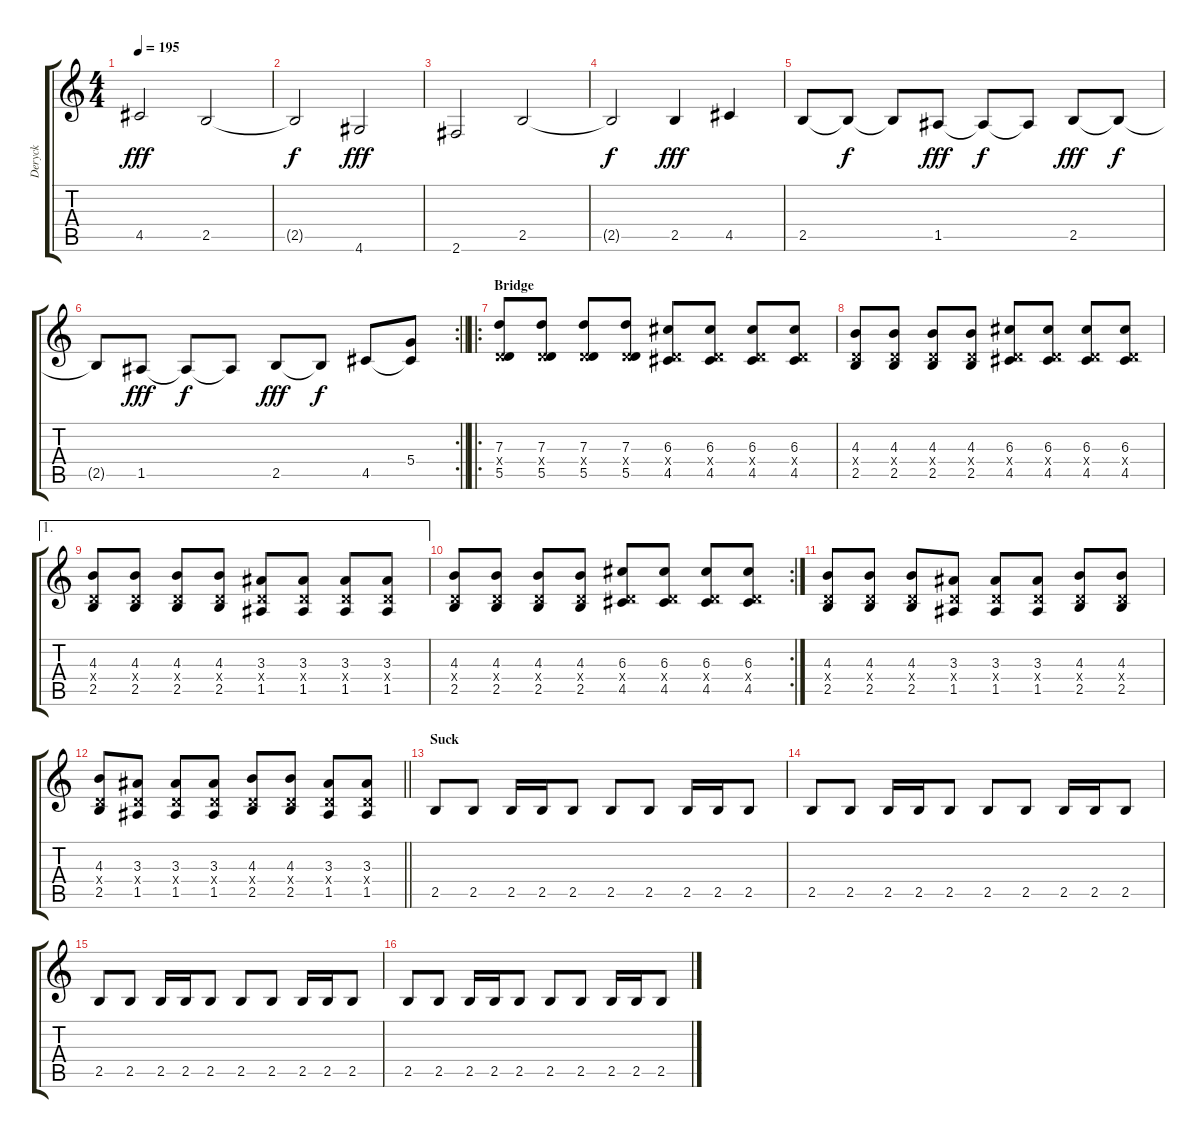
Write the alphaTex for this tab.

\track ("Deryck" "Deryck") {instrument distortionguitar}
\staff {score tabs}
\tuning (E4 B3 G3 D3 A2 E2) {hide}
\ts (4 4)
\tempo 195
\clef g2
\ks c
4.5.2{dy fff} 2.5.2 |
2.5{t}.2{dy f} 4.6.2{dy fff} |
2.6.2 2.5.2 |
2.5{t}.2{dy f} 2.5.4{dy fff} 4.5.4 |
2.5.8 2.5{t}.8{dy f} 2.5{t}.8 1.5.8{dy fff} 1.5{t}.8{dy f} 1.5{t}.8 2.5.8{dy fff} 2.5{t}.8{dy f} |
\rc 2
\barLineRight lightlight
2.5{t}.8 1.5.8{dy fff} 1.5{t}.8{dy f} 1.5{t}.8 2.5.8{dy fff} 2.5{t}.8{dy f} 4.5.8 (5.4 4.5{t}).8 |
\ro
\section ("" "Bridge")
(7.3 0.4{x} 5.5).8 (7.3 0.4{x} 5.5).8 (7.3 0.4{x} 5.5).8 (7.3 0.4{x} 5.5).8 (6.3 0.4{x} 4.5).8 (6.3 0.4{x} 4.5).8 (6.3 0.4{x} 4.5).8 (6.3 0.4{x} 4.5).8 |
(4.3 0.4{x} 2.5).8 (4.3 0.4{x} 2.5).8 (4.3 0.4{x} 2.5).8 (4.3 0.4{x} 2.5).8 (6.3 0.4{x} 4.5).8 (6.3 0.4{x} 4.5).8 (6.3 0.4{x} 4.5).8 (6.3 0.4{x} 4.5).8 |
\ae 1
(4.3 0.4{x} 2.5).8 (4.3 0.4{x} 2.5).8 (4.3 0.4{x} 2.5).8 (4.3 0.4{x} 2.5).8 (3.3 0.4{x} 1.5).8 (3.3 0.4{x} 1.5).8 (3.3 0.4{x} 1.5).8 (3.3 0.4{x} 1.5).8 |
\rc 2
(4.3 0.4{x} 2.5).8 (4.3 0.4{x} 2.5).8 (4.3 0.4{x} 2.5).8 (4.3 0.4{x} 2.5).8 (6.3 0.4{x} 4.5).8 (6.3 0.4{x} 4.5).8 (6.3 0.4{x} 4.5).8 (6.3 0.4{x} 4.5).8 |
(4.3 0.4{x} 2.5).8 (4.3 0.4{x} 2.5).8 (4.3 0.4{x} 2.5).8 (3.3 0.4{x} 1.5).8 (3.3 0.4{x} 1.5).8 (3.3 0.4{x} 1.5).8 (4.3 0.4{x} 2.5).8 (4.3 0.4{x} 2.5).8 |
\barLineRight lightlight
(4.3 0.4{x} 2.5).8 (3.3 0.4{x} 1.5).8 (3.3 0.4{x} 1.5).8 (3.3 0.4{x} 1.5).8 (4.3 0.4{x} 2.5).8 (4.3 0.4{x} 2.5).8 (3.3 0.4{x} 1.5).8 (3.3 0.4{x} 1.5).8 |
\section ("" "Suck")
2.5.8{volume 16} 2.5.8 2.5.16 2.5.16 2.5.8 2.5.8 2.5.8 2.5.16 2.5.16 2.5.8 |
2.5.8 2.5.8 2.5.16 2.5.16 2.5.8 2.5.8 2.5.8 2.5.16 2.5.16 2.5.8 |
2.5.8 2.5.8 2.5.16 2.5.16 2.5.8 2.5.8 2.5.8 2.5.16 2.5.16 2.5.8 |
2.5.8 2.5.8 2.5.16 2.5.16 2.5.8 2.5.8 2.5.8 2.5.16 2.5.16 2.5.8
